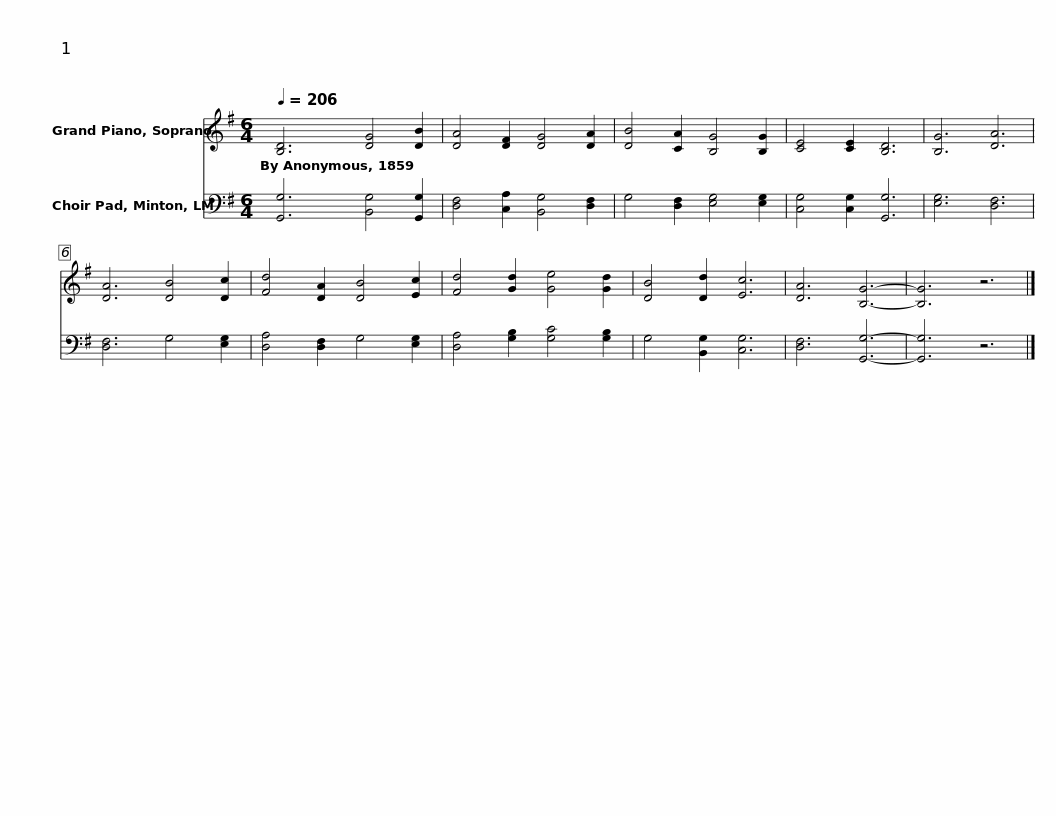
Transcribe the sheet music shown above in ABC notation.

X:1
%%score 1 2
L:1/8
Q:1/4=206
M:6/4
I:linebreak $
K:G
V:1 treble
V:2 bass
V:1
 [B,D]6 [DG]4 [DB]2 | [DA]4 [DF]2 [DG]4 [DA]2 | [DB]4 [CA]2 [B,G]4 [B,G]2 | [CE]4 [CE]2 [B,D]6 | [B,G]6 [DA]6 | %5
 [DA]6 [DB]4 [Dc]2 |$ [Fd]4 [DA]2 [DB]4 [Ec]2 | [Fd]4 [Gd]2 [Ge]4 [Gd]2 | [DB]4 [Dd]2 [Ec]6 | [DA]6 [B,G]6- | %10
 [B,G]6 z6 |] %11
V:2
 [G,,G,]6 [B,,G,]4 [G,,G,]2 | [D,F,]4 [C,A,]2 [B,,G,]4 [D,F,]2 | G,4 [D,F,]2 [E,G,]4 [E,G,]2 | [C,G,]4 [C,G,]2 [G,,G,]6 | [E,G,]6 [D,F,]6 | %5
 [D,F,]6 G,4 [E,G,]2 |$ [D,A,]4 [D,F,]2 G,4 [E,G,]2 | [D,A,]4 [G,B,]2 [G,C]4 [G,B,]2 | G,4 [B,,G,]2 [C,G,]6 | [D,F,]6 [G,,G,]6- | %10
 [G,,G,]6 z6 |] %11
